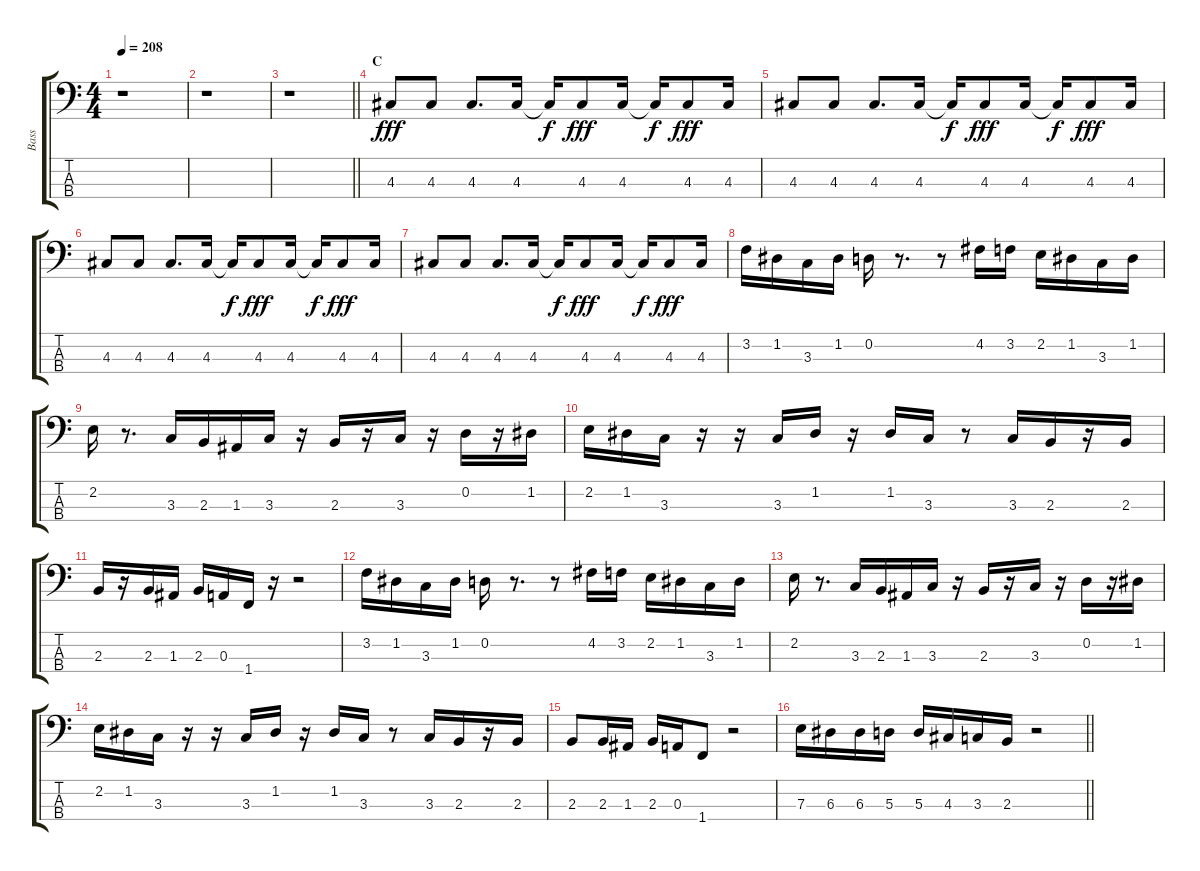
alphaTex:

\track ("Bass" "Bass") {instrument electricbassfinger}
\staff {score tabs}
\tuning (G2 D2 A1 E1) {hide}
\ts (4 4)
\tempo 208
\clef f4
\ks c
r.1{dy fff} |
r.1 |
\barLineRight lightlight
r.1 |
\section ("" "C")
4.3.8 4.3.8 4.3.8{d} 4.3.16 4.3{t}.16{dy f} 4.3.8{dy fff} 4.3.16 4.3{t}.16{dy f} 4.3.8{dy fff} 4.3.16 |
4.3.8 4.3.8 4.3.8{d} 4.3.16 4.3{t}.16{dy f} 4.3.8{dy fff} 4.3.16 4.3{t}.16{dy f} 4.3.8{dy fff} 4.3.16 |
4.3.8 4.3.8 4.3.8{d} 4.3.16 4.3{t}.16{dy f} 4.3.8{dy fff} 4.3.16 4.3{t}.16{dy f} 4.3.8{dy fff} 4.3.16 |
4.3.8 4.3.8 4.3.8{d} 4.3.16 4.3{t}.16{dy f} 4.3.8{dy fff} 4.3.16 4.3{t}.16{dy f} 4.3.8{dy fff} 4.3.16 |
3.2.16 1.2.16 3.3.16 1.2.16 0.2.16 r.8{d} r.8 4.2.16 3.2.16 2.2.16 1.2.16 3.3.16 1.2.16 |
2.2.16 r.8{d} 3.3.16 2.3.16 1.3.16 3.3.16 r.16 2.3.16 r.16 3.3.16 r.16 0.2.16 r.16 1.2.16 |
2.2.16 1.2.16 3.3.16 r.16 r.16 3.3.16 1.2.16 r.16 1.2.16 3.3.16 r.8 3.3.16 2.3.16 r.16 2.3.16 |
2.3.16 r.16 2.3.16 1.3.16 2.3.16 0.3.16 1.4.16 r.16 r.2 |
3.2.16 1.2.16 3.3.16 1.2.16 0.2.16 r.8{d} r.8 4.2.16 3.2.16 2.2.16 1.2.16 3.3.16 1.2.16 |
2.2.16 r.8{d} 3.3.16 2.3.16 1.3.16 3.3.16 r.16 2.3.16 r.16 3.3.16 r.16 0.2.16 r.16 1.2.16 |
2.2.16 1.2.16 3.3.16 r.16 r.16 3.3.16 1.2.16 r.16 1.2.16 3.3.16 r.8 3.3.16 2.3.16 r.16 2.3.16 |
2.3.8 2.3.16 1.3.16 2.3.16 0.3.16 1.4.8 r.2 |
\barLineRight lightlight
7.3.16 6.3.16 6.3.16 5.3.16 5.3.16 4.3.16 3.3.16 2.3.16 r.2
